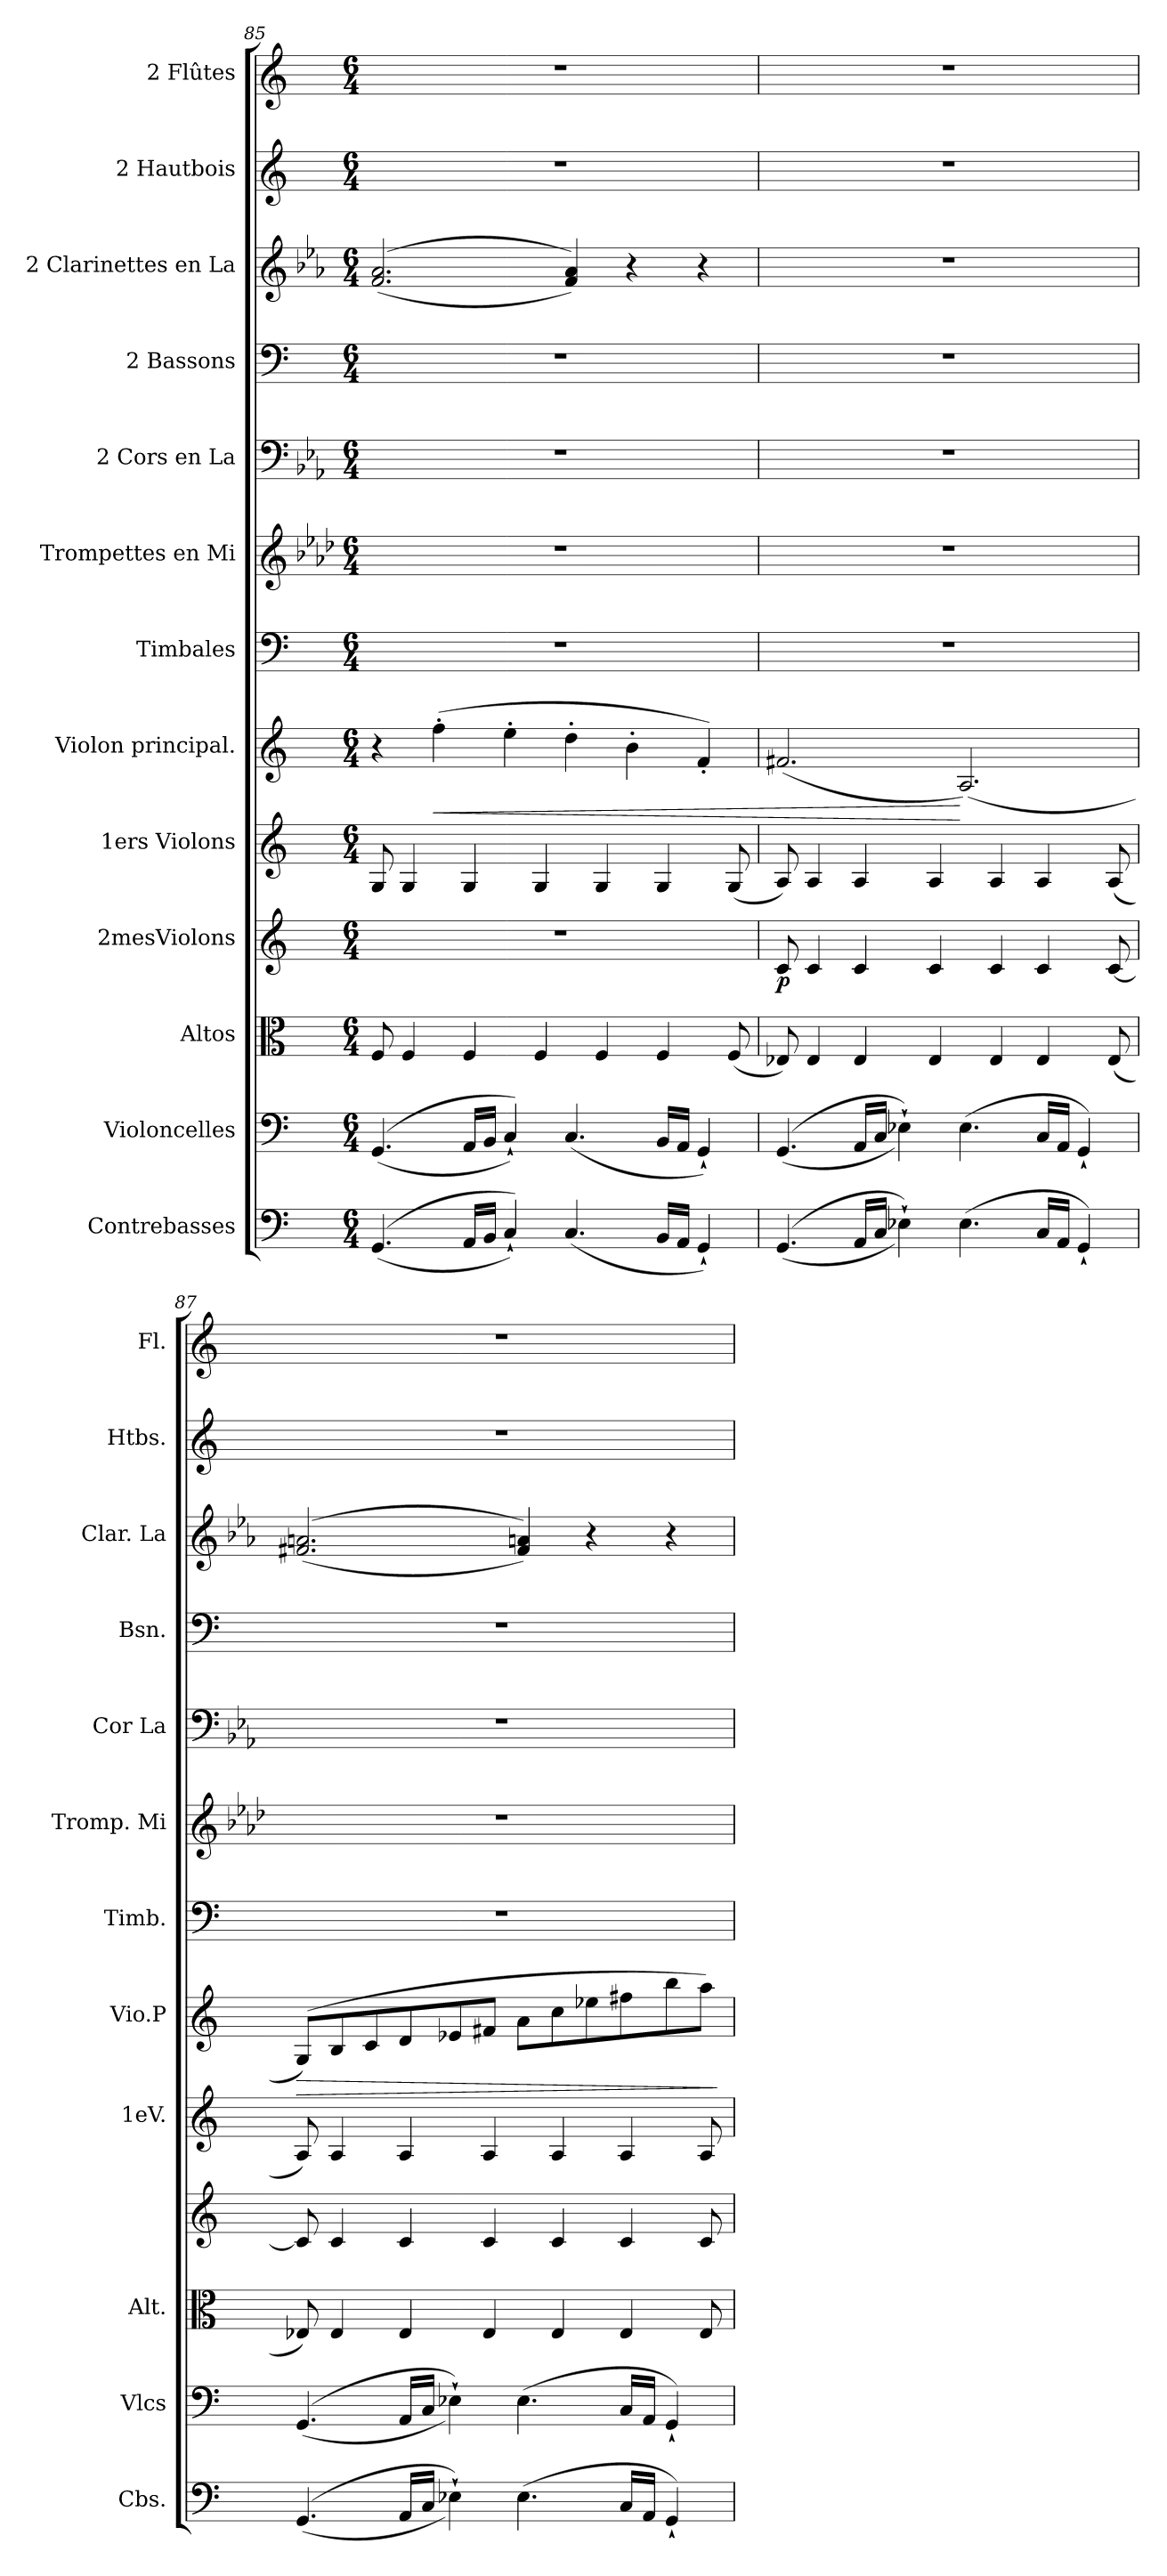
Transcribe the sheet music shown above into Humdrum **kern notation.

**kern	**kern	**kern	**kern	**dynam	**kern	**kern	**dynam	**kern	**kern	**kern	**kern	**kern	**kern	**kern
*part13	*part12	*part11	*part10	*part10	*part9	*part8	*part8	*part7	*part6	*part5	*part4	*part3	*part2	*part1
*staff13	*staff12	*staff11	*staff10	*staff10	*staff9	*staff8	*staff8	*staff7	*staff6	*staff5	*staff4	*staff3	*staff2	*staff1
*I"Contrebasses	*I"Violoncelles	*I"Altos	*I"2mesViolons	*	*I"1ers Violons	*I"Violon principal.	*	*I"Timbales	*I"Trompettes en Mi	*I"2 Cors en La	*I"2 Bassons	*I"2 Clarinettes en La	*I"2 Hautbois	*I"2 Flûtes
*I'Cbs.	*I'Vlcs	*I'Alt.	*	*	*I'1eV.	*I'Vio.P	*	*I'Timb.	*I'Tromp. Mi	*I'Cor La	*I'Bsn.	*I'Clar. La	*I'Htbs.	*I'Fl.
*clefF4	*clefF4	*clefC3	*clefG2	*	*clefG2	*clefG2	*	*clefF4	*clefG2	*clefF4	*clefF4	*clefG2	*clefG2	*clefG2
*ITrd7c12	*	*	*	*	*	*	*	*	*ITrd-2c-4	*ITrd2c3	*	*ITrd2c3	*	*
*k[]	*k[]	*k[]	*k[]	*	*k[]	*k[]	*	*k[]	*k[]	*k[]	*k[]	*k[]	*k[]	*k[]
*M6/4	*M6/4	*M6/4	*M6/4	*	*M6/4	*M6/4	*	*M6/4	*M6/4	*M6/4	*M6/4	*M6/4	*M6/4	*M6/4
=85	=85	=85	=85	=85	=85	=85	=85	=85	=85	=85	=85	=85	=85	=85
(<(<4.GGG/	(<(<4.GG/	8F/	1.r	.	8G/	4r	.	1.r	1.r	1.r	1.r	(>(<2.d/ 2.f/	1.r	1.r
.	.	4F/	.	.	4G/	.	.	.	.	.	.	.	.	.
!	!	!	!	!	!	!	!LO:HP:b	!	!	!	!	!	!	!
.	.	.	.	.	.	(>4ff'\	<	.	.	.	.	.	.	.
16AAA/LL	16AA/LL	4F/	.	.	4G/	.	.	.	.	.	.	.	.	.
16BBB/JJ	16BB/JJ	.	.	.	.	.	.	.	.	.	.	.	.	.
4CC`/))	4C`/))	.	.	.	.	4ee'\	.	.	.	.	.	.	.	.
.	.	4F/	.	.	4G/	.	.	.	.	.	.	.	.	.
(<4.CC/	(<4.C/	.	.	.	.	4dd'\	.	.	.	.	.	4d/ 4f/))	.	.
.	.	4F/	.	.	4G/	.	.	.	.	.	.	.	.	.
.	.	.	.	.	.	4b'\	.	.	.	.	.	4r	.	.
16BBB/LL	16BB/LL	4F/	.	.	4G/	.	.	.	.	.	.	.	.	.
16AAA/JJ	16AA/JJ	.	.	.	.	.	.	.	.	.	.	.	.	.
4GGG`/)	4GG`/)	.	.	.	.	4f'/)	.	.	.	.	.	4r	.	.
.	.	(<8F/	.	.	(<8G/	.	.	.	.	.	.	.	.	.
=86	=86	=86	=86	=86	=86	=86	=86	=86	=86	=86	=86	=86	=86	=86
!	!	!	!	!LO:DY:b	!	!	!	!	!	!	!	!	!	!
(>(>4.GGG/	(>(>4.GG/	8E-X/)	8c/	p	8A/)	(<2.f#X/	.	1.r	1.r	1.r	1.r	1.r	1.r	1.r
.	.	4E-/	4c/	.	4A/	.	.	.	.	.	.	.	.	.
16AAA/LL	16AA/LL	4E-/	4c/	.	4A/	.	.	.	.	.	.	.	.	.
16CC/JJ	16C/JJ	.	.	.	.	.	.	.	.	.	.	.	.	.
4EE-X`\))	4E-X`\))	.	.	.	.	.	.	.	.	.	.	.	.	.
.	.	4E-/	4c/	.	4A/	.	.	.	.	.	.	.	.	.
(>4.EE-\	(>4.E-\	.	.	.	.	(<2.A/)	[	.	.	.	.	.	.	.
.	.	4E-/	4c/	.	4A/	.	.	.	.	.	.	.	.	.
16CC/LL	16C/LL	4E-/	4c/	.	4A/	.	.	.	.	.	.	.	.	.
16AAA/JJ	16AA/JJ	.	.	.	.	.	.	.	.	.	.	.	.	.
4GGG`/)	4GG`/)	.	.	.	.	.	.	.	.	.	.	.	.	.
.	.	(<8E-/	[8c/	.	(<8A/	.	.	.	.	.	.	.	.	.
=87	=87	=87	=87	=87	=87	=87	=87	=87	=87	=87	=87	=87	=87	=87
!	!	!	!	!	!	!	!LO:HP:b	!	!	!	!	!	!	!
(>(>4.GGG/	(>(>4.GG/	8E-X/)	8c/]	.	8A/)	(>8G/L)	>	1.r	1.r	1.r	1.r	(>(<2.d#X/ 2.f#X/	1.r	1.r
.	.	4E-/	4c/	.	4A/	8B/	.	.	.	.	.	.	.	.
.	.	.	.	.	.	8c/	.	.	.	.	.	.	.	.
16AAA/LL	16AA/LL	4E-/	4c/	.	4A/	8d/	.	.	.	.	.	.	.	.
16CC/JJ	16C/JJ	.	.	.	.	.	.	.	.	.	.	.	.	.
4EE-X`\))	4E-X`\))	.	.	.	.	8e-X/	.	.	.	.	.	.	.	.
.	.	4E-/	4c/	.	4A/	8f#X/J	.	.	.	.	.	.	.	.
(>4.EE-\	(>4.E-\	.	.	.	.	8a\L	.	.	.	.	.	4d#/ 4f#X/))	.	.
.	.	4E-/	4c/	.	4A/	8cc\	.	.	.	.	.	.	.	.
.	.	.	.	.	.	8ee-X\	.	.	.	.	.	4r	.	.
16CC/LL	16C/LL	4E-/	4c/	.	4A/	8ff#X\	.	.	.	.	.	.	.	.
16AAA/JJ	16AA/JJ	.	.	.	.	.	.	.	.	.	.	.	.	.
4GGG`/)	4GG`/)	.	.	.	.	8bb\	.	.	.	.	.	4r	.	.
.	.	8E-/	8c/	.	8A/	8aa\J)	.	.	.	.	.	.	.	.
.	.	.	.	.	.	.	]	.	.	.	.	.	.	.
=	=	=	=	=	=	=	=	=	=	=	=	=	=	=
*-	*-	*-	*-	*-	*-	*-	*-	*-	*-	*-	*-	*-	*-	*-
